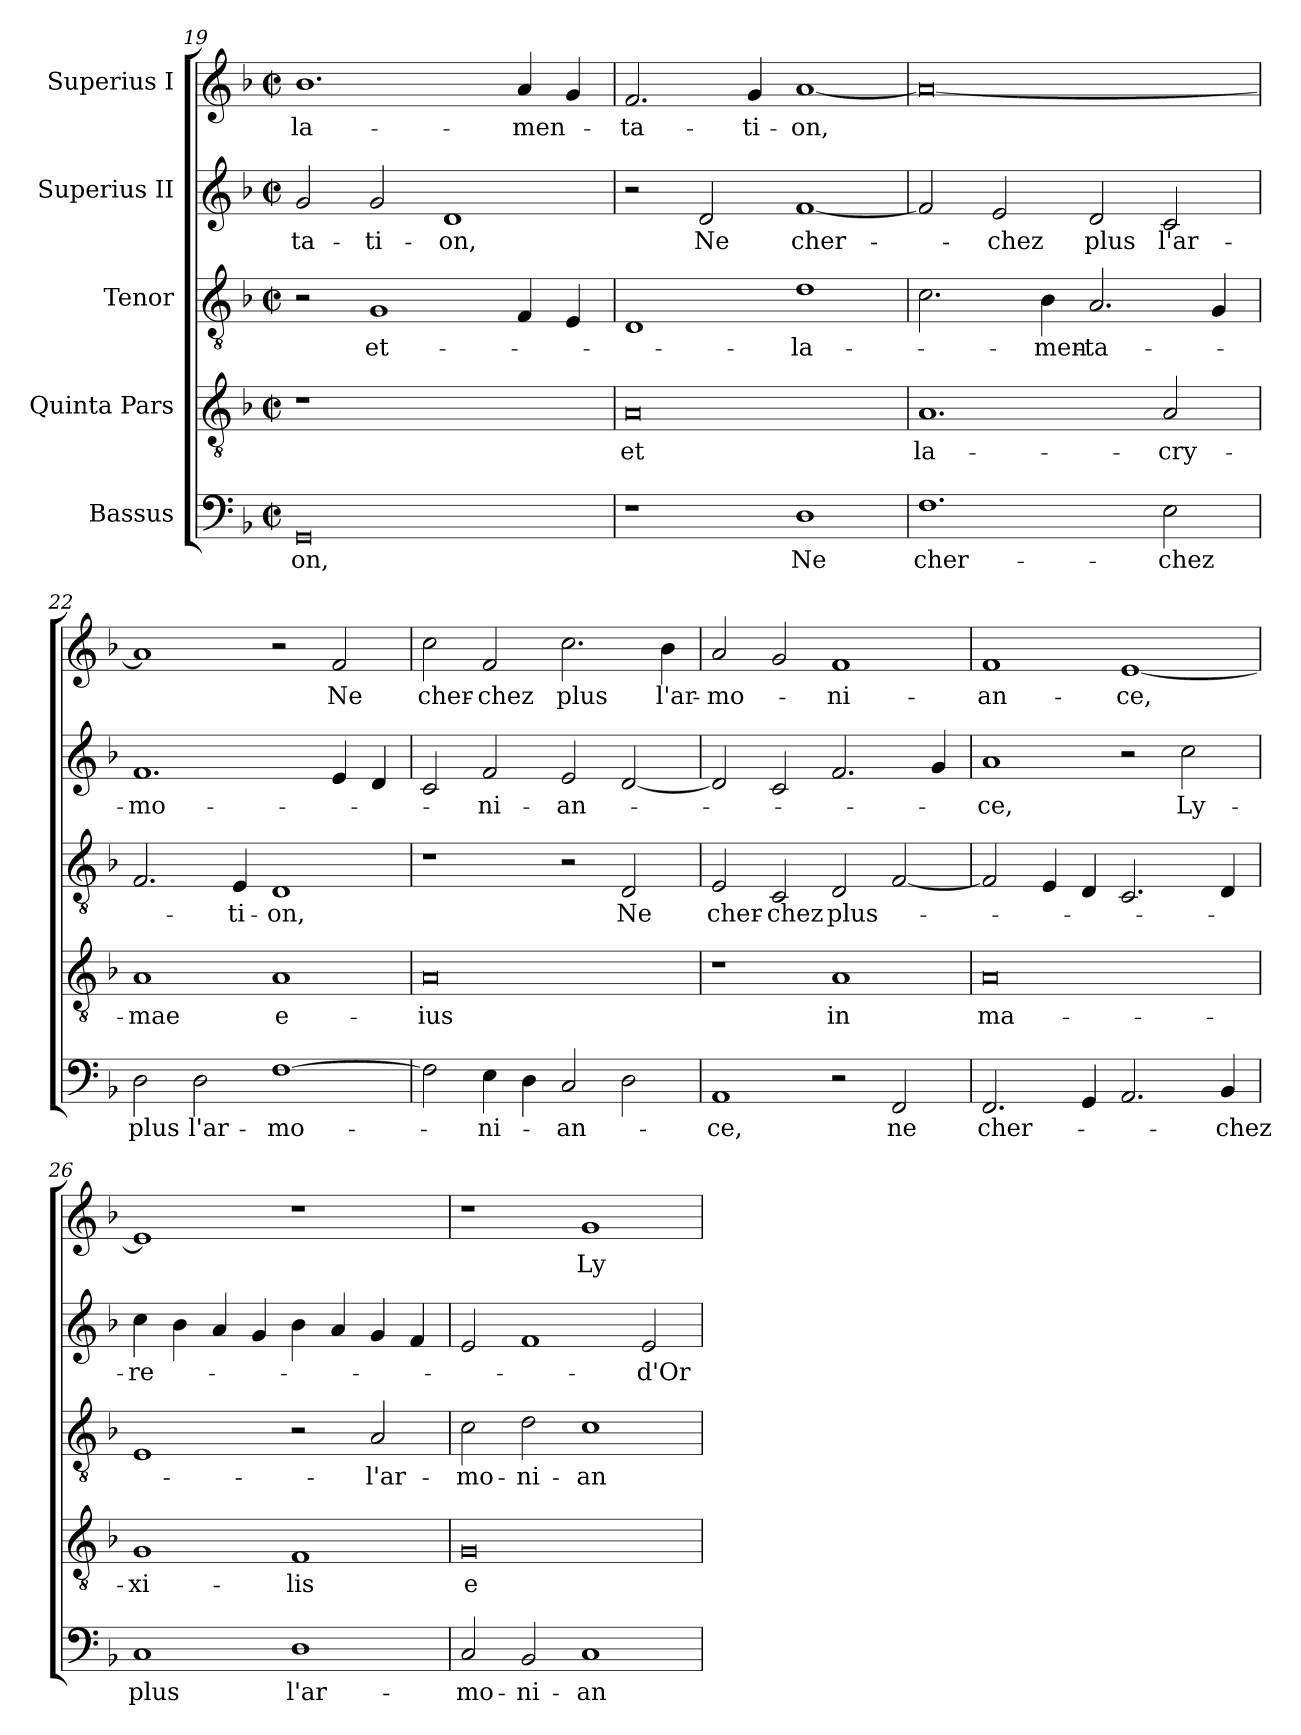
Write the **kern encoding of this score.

**kern	**text	**kern	**text	**kern	**text	**kern	**text	**kern	**text
*part5	*part5	*part4	*part4	*part3	*part3	*part2	*part2	*part1	*part1
*staff5	*staff5	*staff4	*staff4	*staff3	*staff3	*staff2	*staff2	*staff1	*staff1
*I"Bassus	*	*I"Quinta Pars	*	*I"Tenor	*	*I"Superius II	*	*I"Superius I	*
!!LO:LB:g=z
*clefF4	*	*clefGv2	*	*clefGv2	*	*clefG2	*	*clefG2	*
*k[b-]	*	*k[b-]	*	*k[b-]	*	*k[b-]	*	*k[b-]	*
*F:	*	*F:	*	*F:	*	*F:	*	*F:	*
*M2/2	*	*M2/2	*	*M2/2	*	*M2/2	*	*M2/2	*
*met(c|)	*	*met(c|)	*	*met(c|)	*	*met(c|)	*	*met(c|)	*
=19	=19	=19	=19	=19	=19	=19	=19	=19	=19
0GG	-on,	1r	.	2r	.	2g/	-ta-	1.b-	la-
.	.	.	.	1G	et-	2g/	-ti-	.	.
.	.	1ryy	.	.	.	1d	-on,	.	.
.	.	.	.	4F/	.	.	.	4a/	-men-
.	.	.	.	4E/	.	.	.	4g/	.
=20	=20	=20	=20	=20	=20	=20	=20	=20	=20
1r	.	0A	et	1D	.	2r	.	2.f/	-ta-
.	.	.	.	.	.	2d/	Ne	.	.
.	.	.	.	.	.	.	.	4g/	-ti-
1D	Ne	.	.	1d	-la-	[1f	cher-	[1a	-on,
=21	=21	=21	=21	=21	=21	=21	=21	=21	=21
1.F	cher-	1.A	la-	2.c\	.	2f/]	.	0a_	.
.	.	.	.	.	.	2e/	-chez	.	.
.	.	.	.	4B-\	-men-	.	.	.	.
.	.	.	.	2.A/	-ta-	2d/	plus	.	.
2E\	-chez	2A/	-cry-	.	.	2c/	l'ar-	.	.
.	.	.	.	4G/	.	.	.	.	.
=22	=22	=22	=22	=22	=22	=22	=22	=22	=22
2D\	plus	1A	-mae	2.F/	.	1.f	-mo-	1a]	.
2D\	l'ar-	.	.	.	.	.	.	.	.
.	.	.	.	4E/	-ti-	.	.	.	.
[1F	-mo-	1A	e-	1D	-on,	.	.	2r	.
.	.	.	.	.	.	4e/	.	2f/	Ne
.	.	.	.	.	.	4d/	.	.	.
=23	=23	=23	=23	=23	=23	=23	=23	=23	=23
2F\]	.	0A	-ius	1r	.	2c/	.	2cc\	cher-
4E\	-ni-	.	.	.	.	2f/	-ni-	2f/	-chez
4D\	.	.	.	.	.	.	.	.	.
2C/	-an-	.	.	2r	.	2e/	-an-	2.cc\	plus
2D\	.	.	.	2D/	Ne	[2d/	.	.	.
.	.	.	.	.	.	.	.	4b-\	l'ar-
=24	=24	=24	=24	=24	=24	=24	=24	=24	=24
1AA	-ce,	1r	.	2E/	cher-	2d/]	.	2a/	-mo-
.	.	.	.	2C/	-chez	2c/	.	2g/	.
2r	.	1A	in	2D/	plus-	2.f/	.	1f	-ni-
2FF/	ne	.	.	[2F/	.	.	.	.	.
.	.	.	.	.	.	4g/	.	.	.
!!LO:PB:g=z
=25	=25	=25	=25	=25	=25	=25	=25	=25	=25
2.FF/	cher-	0A	ma-	2F/]	.	1a	-ce,	1f	-an-
.	.	.	.	4E/	.	.	.	.	.
4GG/	.	.	.	4D/	.	.	.	.	.
2.AA/	.	.	.	2.C/	.	2r	.	[1e	-ce,
.	.	.	.	.	.	2cc\	Ly-	.	.
4BB-/	-chez	.	.	4D/	.	.	.	.	.
=26	=26	=26	=26	=26	=26	=26	=26	=26	=26
1C	plus	1G	-xi-	1E	.	4cc\	-re-	1e]	.
.	.	.	.	.	.	4b-\	.	.	.
.	.	.	.	.	.	4a/	.	.	.
.	.	.	.	.	.	4g/	.	.	.
1D	l'ar-	1F	-lis	2r	.	4b-\	.	1r	.
.	.	.	.	.	.	4a/	.	.	.
.	.	.	.	2A/	-l'ar-	4g/	.	.	.
.	.	.	.	.	.	4f/	.	.	.
=27	=27	=27	=27	=27	=27	=27	=27	=27	=27
2C/	-mo-	0G	e-	2c\	-mo-	2e/	.	1r	.
2BB-/	-ni-	.	.	2d\	-ni-	1f	.	.	.
1C	-an-	.	.	1c	-an-	.	.	1g	Ly-
.	.	.	.	.	.	2e/	-d'Or-	.	.
=	=	=	=	=	=	=	=	=	=
*-	*-	*-	*-	*-	*-	*-	*-	*-	*-
